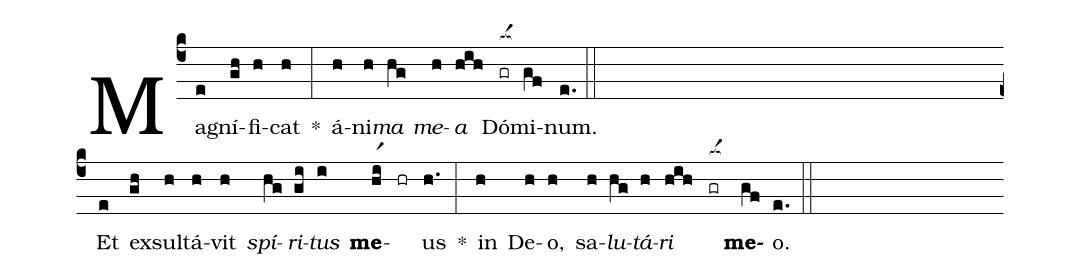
%%
(c4)
Mag(e)ní(gh)fi(h)cat(h) *(:)
á(h)ni(h)<i>ma</i>(hg) <i>me</i>(h)<i>a</i>(hih) Dó(gr[ocba:1{])mi(g[ocba:1}]f)num.(e.) (::Z)

Et(e) ex(gh)sul(h)tá(h)vit(h) <i>spí</i>(hg)<i>ri</i>(gi)<i>tus</i>(i) <b>me</b>-(hir1) (hr) us(h.) *(:)
in(h) De(h)o,(h) sa(h)<i>lu</i>(hg)<i>tá</i>(h)<i>ri</i>(hih) (gr[ocba:1{]) <b>me</b>(g[ocba:1}]f)o.(e.) (::)
